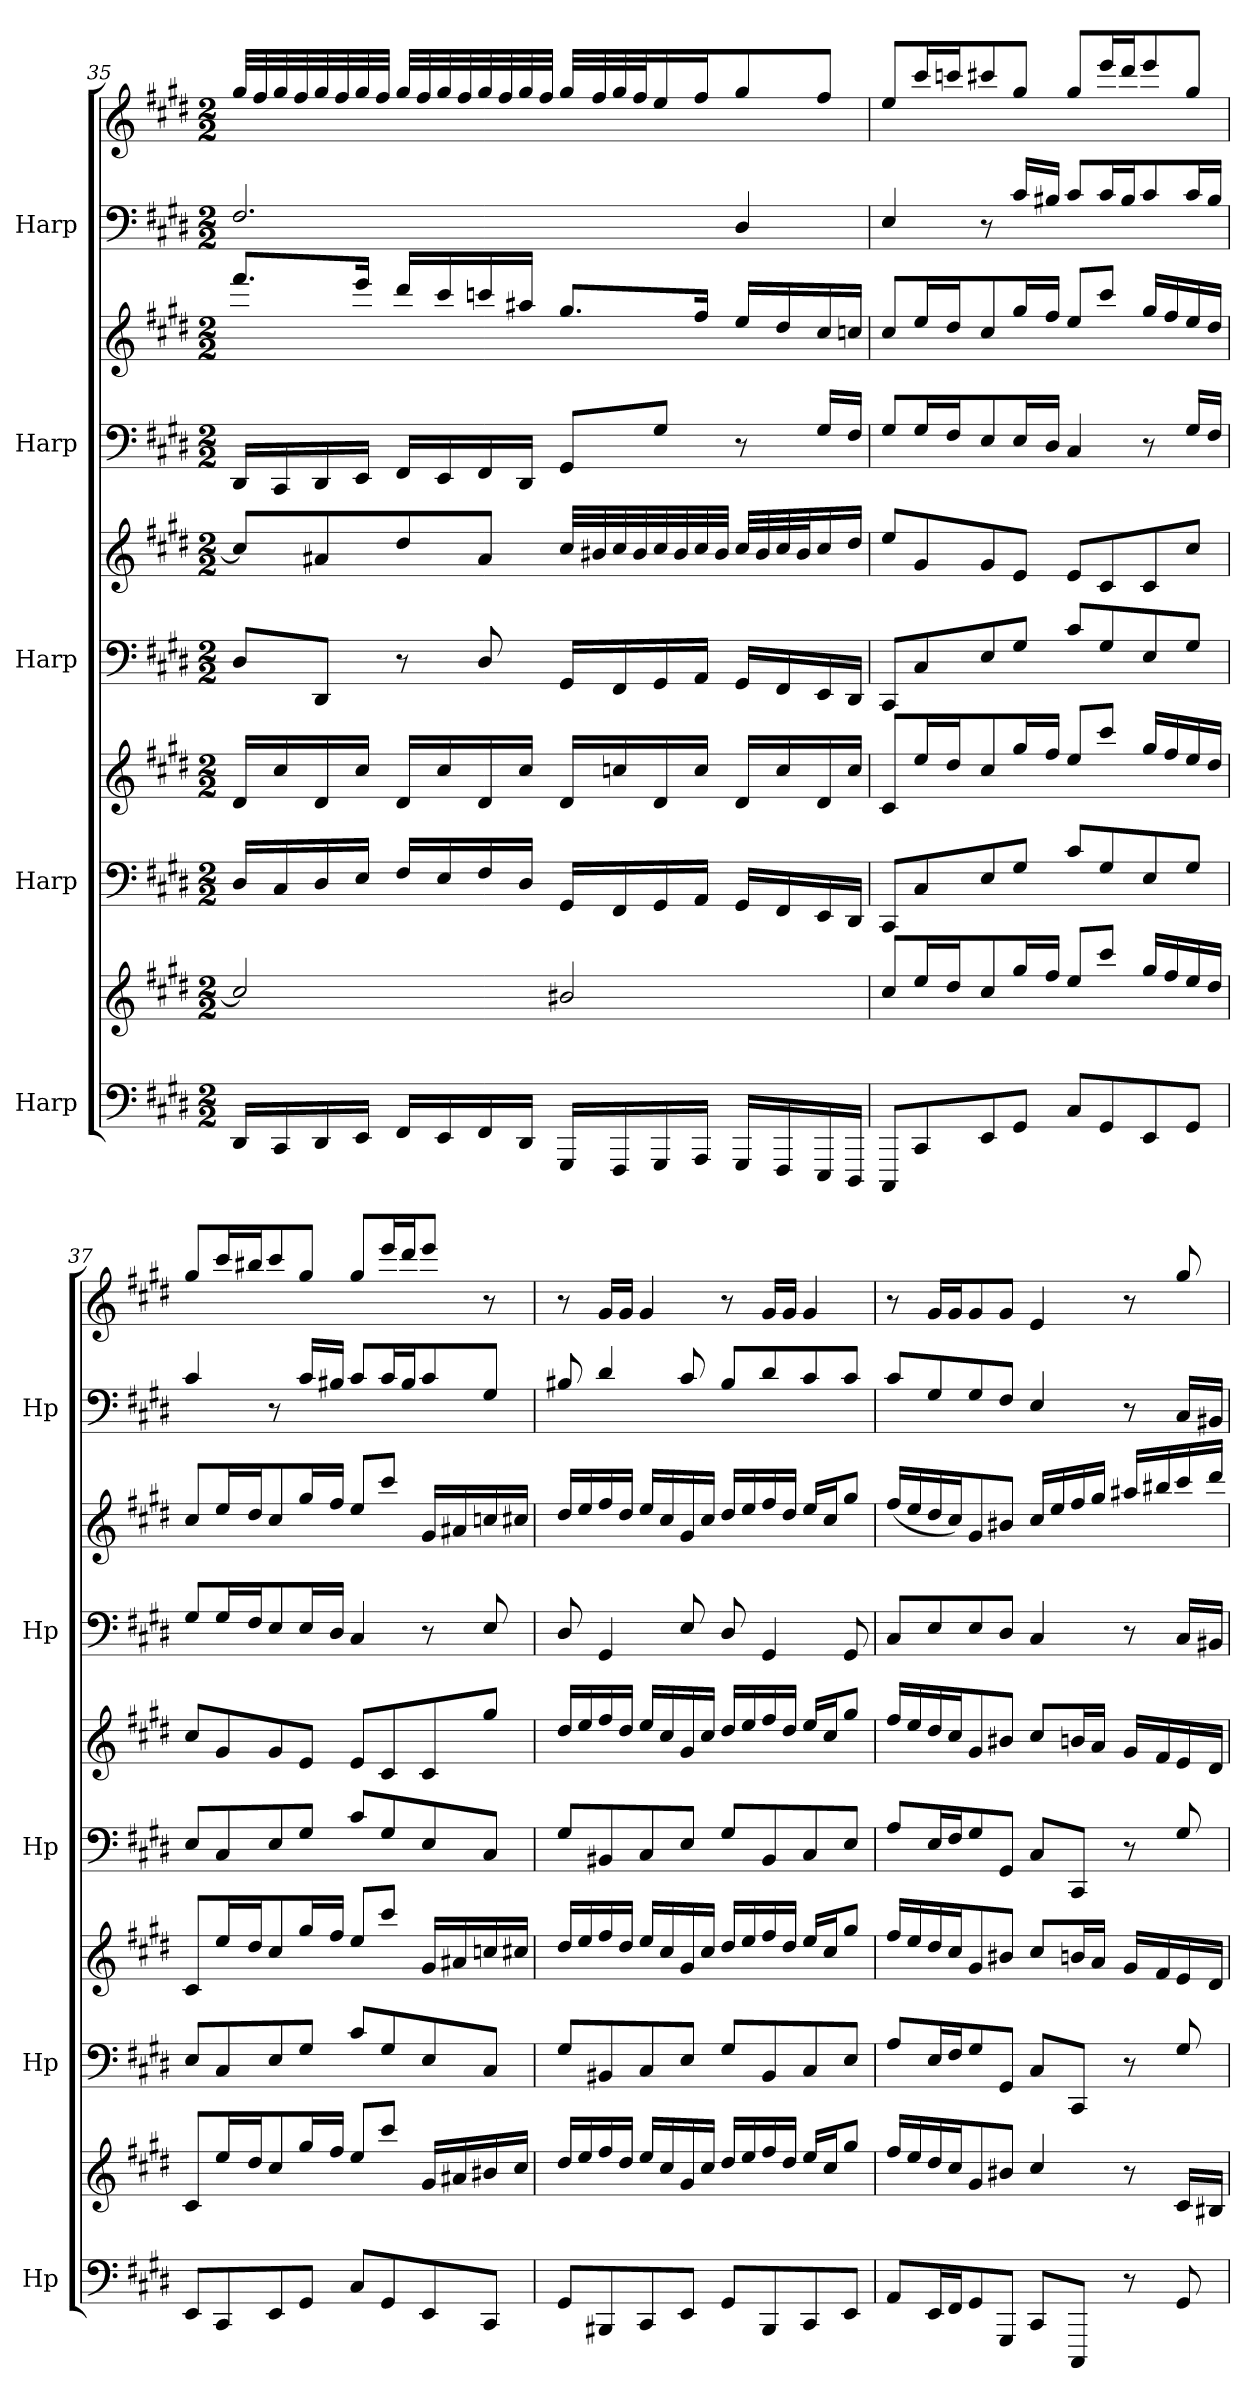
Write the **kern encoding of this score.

**kern	**kern	**kern	**kern	**kern	**kern	**kern	**kern	**kern	**kern
*part5	*part5	*part4	*part4	*part3	*part3	*part2	*part2	*part1	*part1
*staff10	*staff9	*staff8	*staff7	*staff6	*staff5	*staff4	*staff3	*staff2	*staff1
*I"Harp	*	*I"Harp	*	*I"Harp	*	*I"Harp	*	*I"Harp	*
*I'Hp	*	*I'Hp	*	*I'Hp	*	*I'Hp	*	*I'Hp	*
!!LO:PB:g=z
*clefF4	*clefG2	*clefF4	*clefG2	*clefF4	*clefG2	*clefF4	*clefG2	*clefF4	*clefG2
*k[f#c#g#d#]	*k[f#c#g#d#]	*k[f#c#g#d#]	*k[f#c#g#d#]	*k[f#c#g#d#]	*k[f#c#g#d#]	*k[f#c#g#d#]	*k[f#c#g#d#]	*k[f#c#g#d#]	*k[f#c#g#d#]
*M2/2	*M2/2	*M2/2	*M2/2	*M2/2	*M2/2	*M2/2	*M2/2	*M2/2	*M2/2
=35	=35	=35	=35	=35	=35	=35	=35	=35	=35
16DD#/LL	2cc#/]	16D#/LL	16d#/LL	8D#/L	8cc#/L]	16DD#/LL	8.fff#/L	2.F#/	32gg#/LLL
.	.	.	.	.	.	.	.	.	32ff#/
16CC#/	.	16C#/	16cc#/	.	.	16CC#/	.	.	32gg#/
.	.	.	.	.	.	.	.	.	32ff#/
16DD#/	.	16D#/	16d#/	8DD#/J	8a#X/	16DD#/	.	.	32gg#/
.	.	.	.	.	.	.	.	.	32ff#/
16EE/JJ	.	16E/JJ	16cc#/JJ	.	.	16EE/JJ	16eee/Jk	.	32gg#/
.	.	.	.	.	.	.	.	.	32ff#/JJJ
16FF#/LL	.	16F#/LL	16d#/LL	8r	8dd#/	16FF#/LL	16ddd#/LL	.	32gg#/LLL
.	.	.	.	.	.	.	.	.	32ff#/
16EE/	.	16E/	16cc#/	.	.	16EE/	16ccc#/	.	32gg#/
.	.	.	.	.	.	.	.	.	32ff#/
16FF#/	.	16F#/	16d#/	8D#/	8a#/J	16FF#/	16cccn/	.	32gg#/
.	.	.	.	.	.	.	.	.	32ff#/
16DD#/JJ	.	16D#/JJ	16cc#/JJ	.	.	16DD#/JJ	16aa#X/JJ	.	32gg#/
.	.	.	.	.	.	.	.	.	32ff#/JJJ
16GGG#/LL	2b#X/	16GG#/LL	16d#/LL	16GG#/LL	32cc#/LLL	8GG#/L	8.gg#/L	.	32gg#/LLL
.	.	.	.	.	32b#X/	.	.	.	32ff#/
16FFF#/	.	16FF#/	16ccn/	16FF#/	32cc#/	.	.	.	32gg#/
.	.	.	.	.	32b#/	.	.	.	32ff#/J
16GGG#/	.	16GG#/	16d#/	16GG#/	32cc#/	8G#/J	.	.	16ee/
.	.	.	.	.	32b#/	.	.	.	.
16AAA/JJ	.	16AA/JJ	16cc/JJ	16AA/JJ	32cc#/	.	16ff#/Jk	.	16ff#/J
.	.	.	.	.	32b#/JJJ	.	.	.	.
16GGG#/LL	.	16GG#/LL	16d#/LL	16GG#/LL	32cc#/LLL	8r	16ee/LL	4D#/	8gg#/
.	.	.	.	.	32b#/	.	.	.	.
16FFF#/	.	16FF#/	16cc/	16FF#/	32cc#/	.	16dd#/	.	.
.	.	.	.	.	32b#/J	.	.	.	.
16EEE/	.	16EE/	16d#/	16EE/	16cc#/	16G#/LL	16cc#/	.	8ff#/J
16DDD#/JJ	.	16DD#/JJ	16cc/JJ	16DD#/JJ	16dd#/JJ	16F#/JJ	16ccn/JJ	.	.
!!LO:PB:g=z
=36	=36	=36	=36	=36	=36	=36	=36	=36	=36
8CCC#/L	8cc#/L	8CC#/L	8c#/L	8CC#/L	8ee/L	8G#/L	8cc#/L	4E/	8ee/L
8CC#/	16ee/L	8C#/	16ee/L	8C#/	8g#/	16G#/L	16ee/L	.	16ccc#/L
.	16dd#/J	.	16dd#/J	.	.	16F#/J	16dd#/J	.	16cccn/J
8EE/	8cc#/	8E/	8cc#/	8E/	8g#/	8E/	8cc#/	8r	8ccc#X/
8GG#/J	16gg#/L	8G#/J	16gg#/L	8G#/J	8e/J	16E/L	16gg#/L	16c#/LL	8gg#/J
.	16ff#/JJ	.	16ff#/JJ	.	.	16D#/JJ	16ff#/JJ	16B#X/JJ	.
8C#/L	8ee/L	8c#/L	8ee/L	8c#/L	8e/L	4C#/	8ee/L	8c#/L	8gg#/L
8GG#/	8ccc#/J	8G#/	8ccc#/J	8G#/	8c#/	.	8ccc#/J	16c#/L	16eee/L
.	.	.	.	.	.	.	.	16B#/J	16ddd#/J
8EE/	16gg#/LL	8E/	16gg#/LL	8E/	8c#/	8r	16gg#/LL	8c#/	8eee/
.	16ff#/	.	16ff#/	.	.	.	16ff#/	.	.
8GG#/J	16ee/	8G#/J	16ee/	8G#/J	8cc#/J	16G#/LL	16ee/	16c#/L	8gg#/J
.	16dd#/JJ	.	16dd#/JJ	.	.	16F#/JJ	16dd#/JJ	16B#/JJ	.
=37	=37	=37	=37	=37	=37	=37	=37	=37	=37
8EE/L	8c#/L	8E/L	8c#/L	8E/L	8cc#/L	8G#/L	8cc#/L	4c#/	8gg#/L
8CC#/	16ee/L	8C#/	16ee/L	8C#/	8g#/	16G#/L	16ee/L	.	16ccc#/L
.	16dd#/J	.	16dd#/J	.	.	16F#/J	16dd#/J	.	16bb#X/J
8EE/	8cc#/	8E/	8cc#/	8E/	8g#/	8E/	8cc#/	8r	8ccc#/
8GG#/J	16gg#/L	8G#/J	16gg#/L	8G#/J	8e/J	16E/L	16gg#/L	16c#/LL	8gg#/J
.	16ff#/JJ	.	16ff#/JJ	.	.	16D#/JJ	16ff#/JJ	16B#X/JJ	.
8C#/L	8ee/L	8c#/L	8ee/L	8c#/L	8e/L	4C#/	8ee/L	8c#/L	8gg#/L
8GG#/	8ccc#/J	8G#/	8ccc#/J	8G#/	8c#/	.	8ccc#/J	16c#/L	16eee/L
.	.	.	.	.	.	.	.	16B#/J	16ddd#/J
8EE/	16g#/LL	8E/	16g#/LL	8E/	8c#/	8r	16g#/LL	8c#/	8eee/J
.	16a#X/	.	16a#X/	.	.	.	16a#X/	.	.
8CC#/J	16b#X/	8C#/J	16ccn/	8C#/J	8gg#/J	8E/	16ccn/	8G#/J	8r
.	16cc#/JJ	.	16cc#X/JJ	.	.	.	16cc#X/JJ	.	.
!!LO:PB:g=z
=38	=38	=38	=38	=38	=38	=38	=38	=38	=38
8GG#/L	16dd#/LL	8G#/L	16dd#/LL	8G#/L	16dd#/LL	8D#/	16dd#/LL	8B#X/	8r
.	16ee/	.	16ee/	.	16ee/	.	16ee/	.	.
8BBB#X/	16ff#/	8BB#X/	16ff#/	8BB#X/	16ff#/	4GG#/	16ff#/	4d#/	16g#/LL
.	16dd#/JJ	.	16dd#/JJ	.	16dd#/JJ	.	16dd#/JJ	.	16g#/JJ
8CC#/	16ee/LL	8C#/	16ee/LL	8C#/	16ee/LL	.	16ee/LL	.	4g#/
.	16cc#/	.	16cc#/	.	16cc#/	.	16cc#/	.	.
8EE/J	16g#/	8E/J	16g#/	8E/J	16g#/	8E/	16g#/	8c#/	.
.	16cc#/JJ	.	16cc#/JJ	.	16cc#/JJ	.	16cc#/JJ	.	.
8GG#/L	16dd#/LL	8G#/L	16dd#/LL	8G#/L	16dd#/LL	8D#/	16dd#/LL	8B#/L	8r
.	16ee/	.	16ee/	.	16ee/	.	16ee/	.	.
8BBB#/	16ff#/	8BB#/	16ff#/	8BB#/	16ff#/	4GG#/	16ff#/	8d#/	16g#/LL
.	16dd#/JJ	.	16dd#/JJ	.	16dd#/JJ	.	16dd#/JJ	.	16g#/JJ
8CC#/	16ee/LL	8C#/	16ee/LL	8C#/	16ee/LL	.	16ee/LL	8c#/	4g#/
.	16cc#/J	.	16cc#/J	.	16cc#/J	.	16cc#/J	.	.
8EE/J	8gg#/J	8E/J	8gg#/J	8E/J	8gg#/J	8GG#/	8gg#/J	8c#/J	.
=39	=39	=39	=39	=39	=39	=39	=39	=39	=39
8AA/L	16ff#/LL	8A/L	16ff#/LL	8A/L	16ff#/LL	8C#/L	(<16ff#/LL	8c#/L	8r
.	16ee/	.	16ee/	.	16ee/	.	16ee/	.	.
16EE/L	16dd#/	16E/L	16dd#/	16E/L	16dd#/	8E/	16dd#/	8G#/	16g#/LL
16FF#/J	16cc#/J	16F#/J	16cc#/J	16F#/J	16cc#/J	.	16cc#/J)	.	16g#/J
8GG#/	8g#/	8G#/	8g#/	8G#/	8g#/	8E/	8g#/	8G#/	8g#/
8GGG#/J	8b#X/J	8GG#/J	8b#X/J	8GG#/J	8b#X/J	8D#/J	8b#X/J	8F#/J	8g#/J
8CC#/L	4cc#/	8C#/L	8cc#/L	8C#/L	8cc#/L	4C#/	16cc#/LL	4E/	4e/
.	.	.	.	.	.	.	16ee/	.	.
8CCC#/J	.	8CC#/J	16bn/L	8CC#/J	16bn/L	.	16ff#/	.	.
.	.	.	16a/JJ	.	16a/JJ	.	16gg#/JJ	.	.
8r	8r	8r	16g#/LL	8r	16g#/LL	8r	16aa#X/LL	8r	8r
.	.	.	16f#/	.	16f#/	.	16bb#X/	.	.
8GG#/	16c#/LL	8G#/	16e/	8G#/	16e/	16C#/LL	16ccc#/	16C#/LL	8gg#/
.	16B#X/JJ	.	16d#/JJ	.	16d#/JJ	16BB#X/JJ	16ddd#/JJ	16BB#X/JJ	.
=	=	=	=	=	=	=	=	=	=
*-	*-	*-	*-	*-	*-	*-	*-	*-	*-
